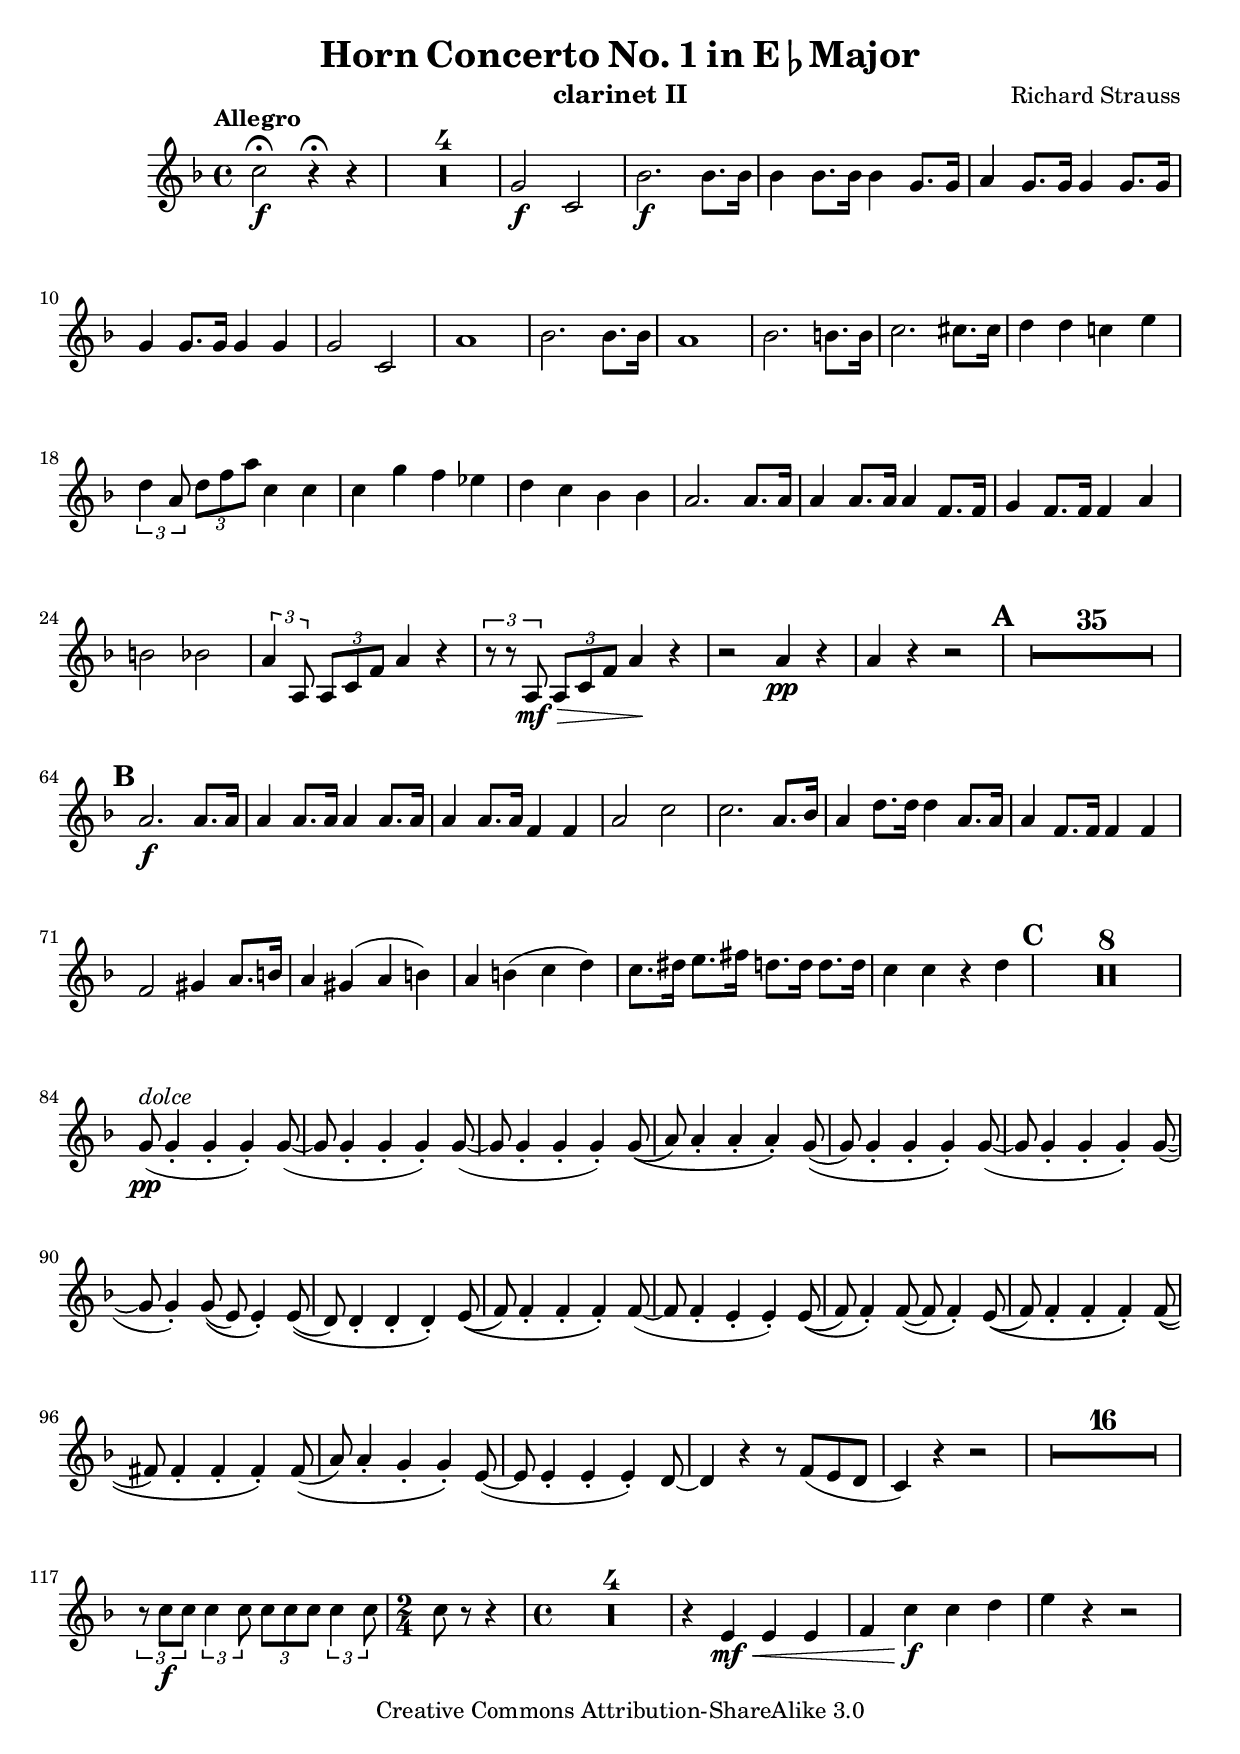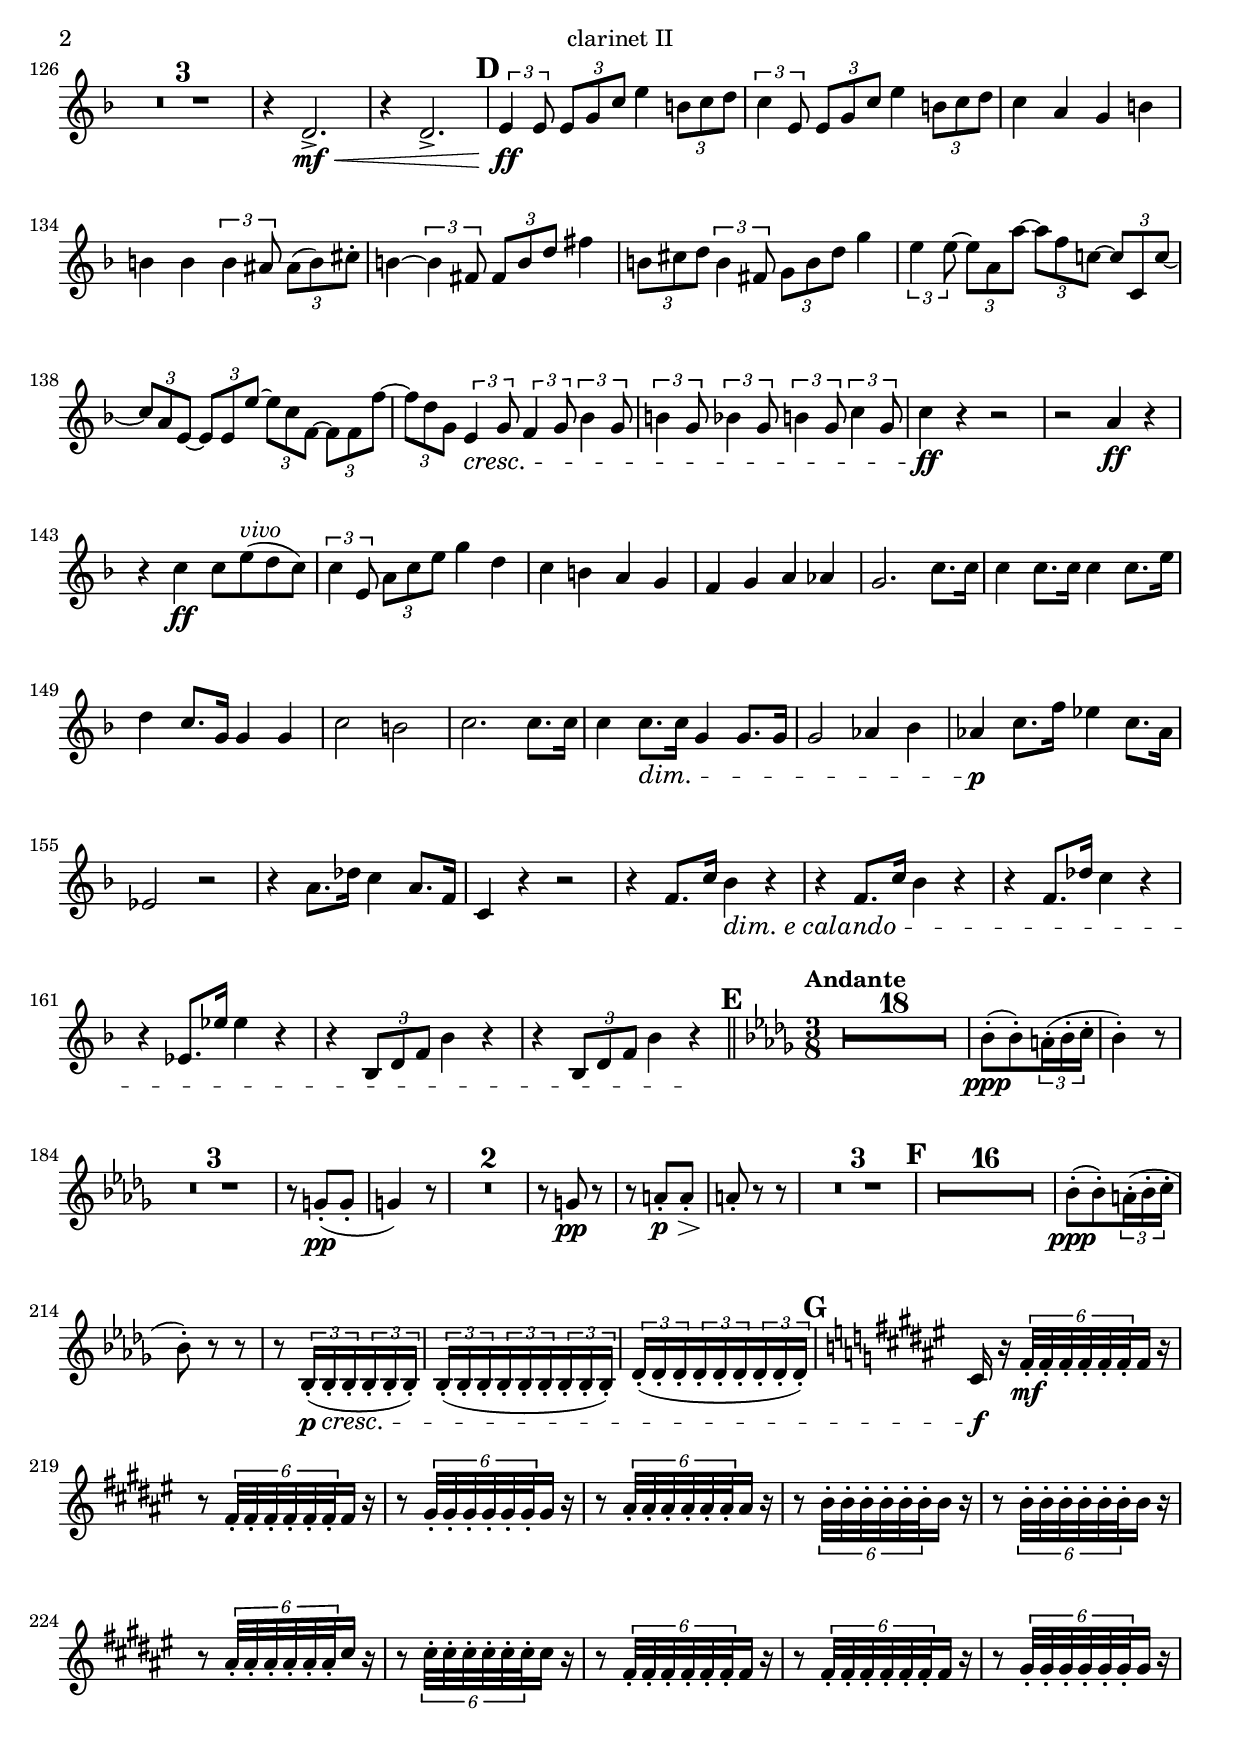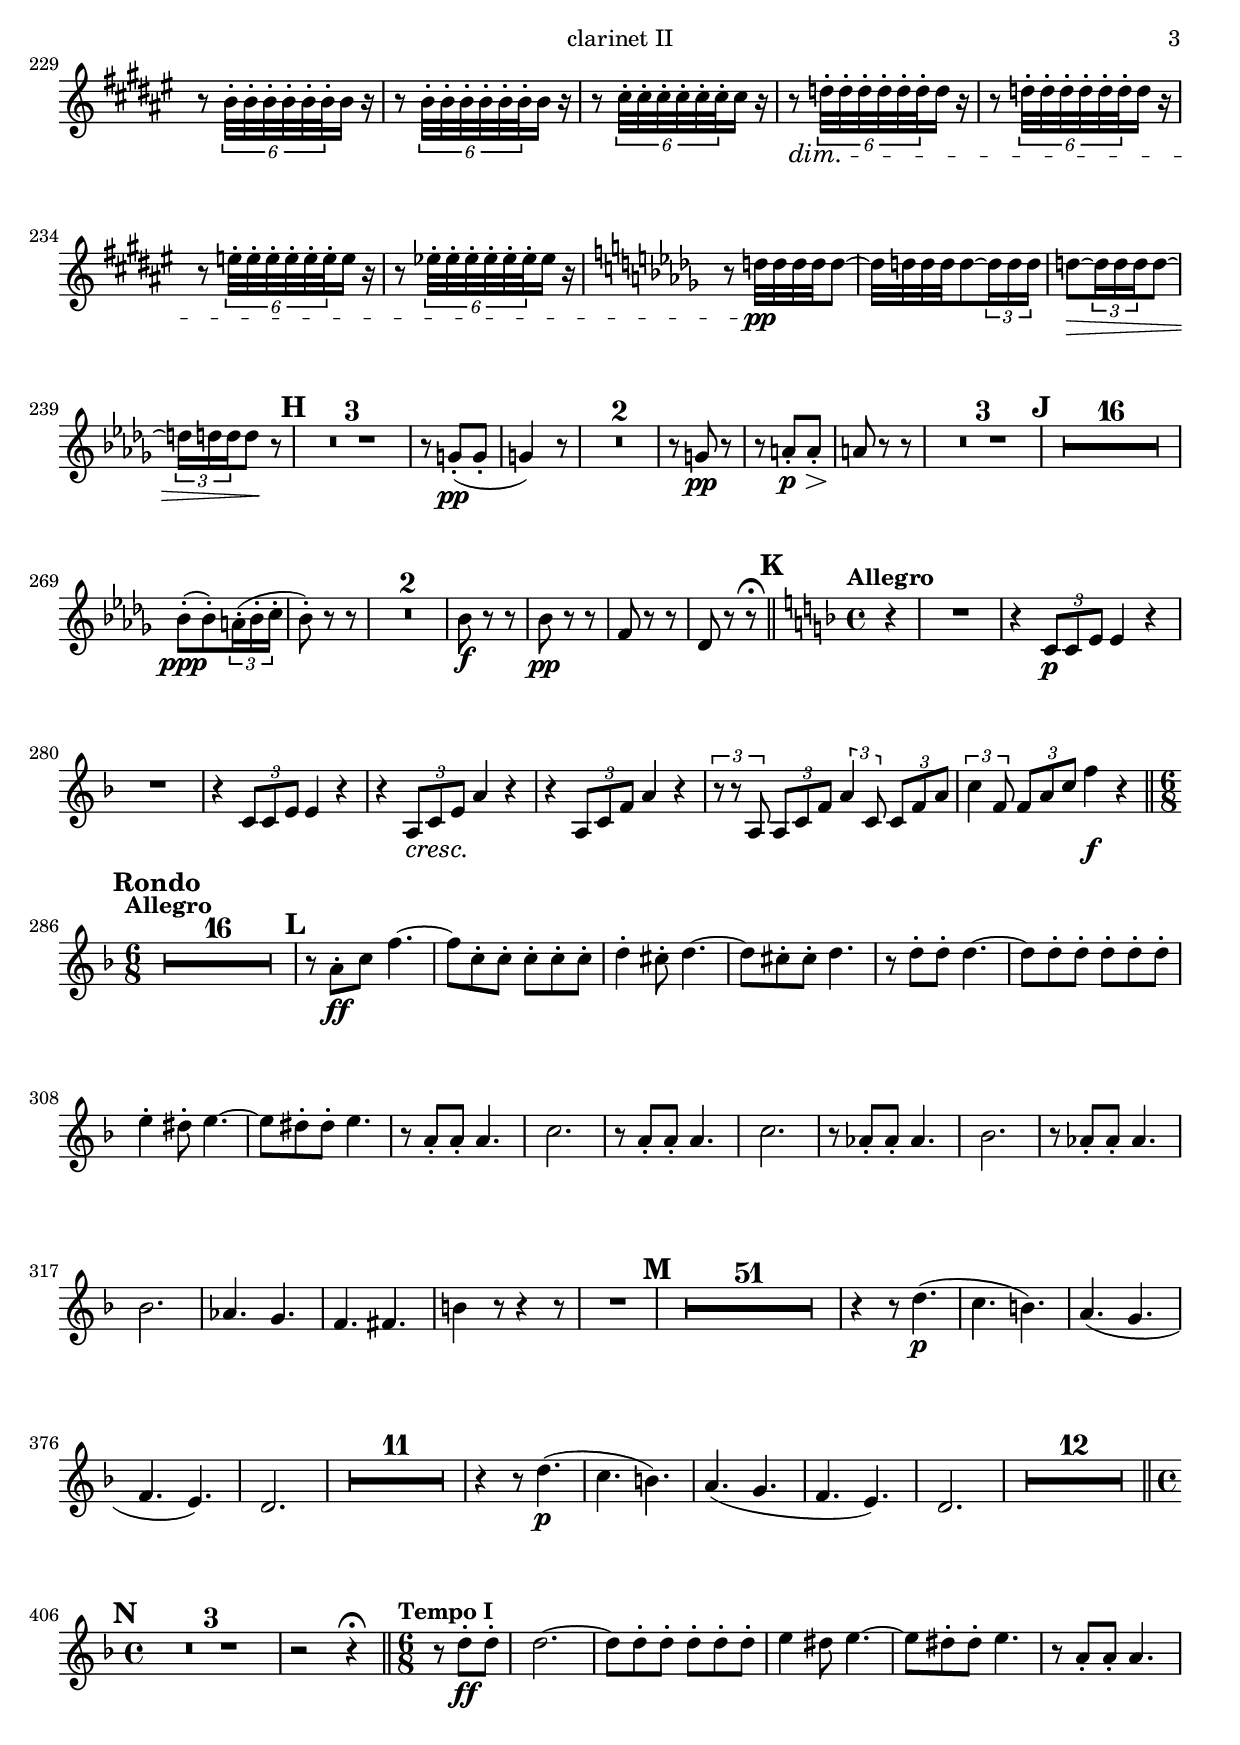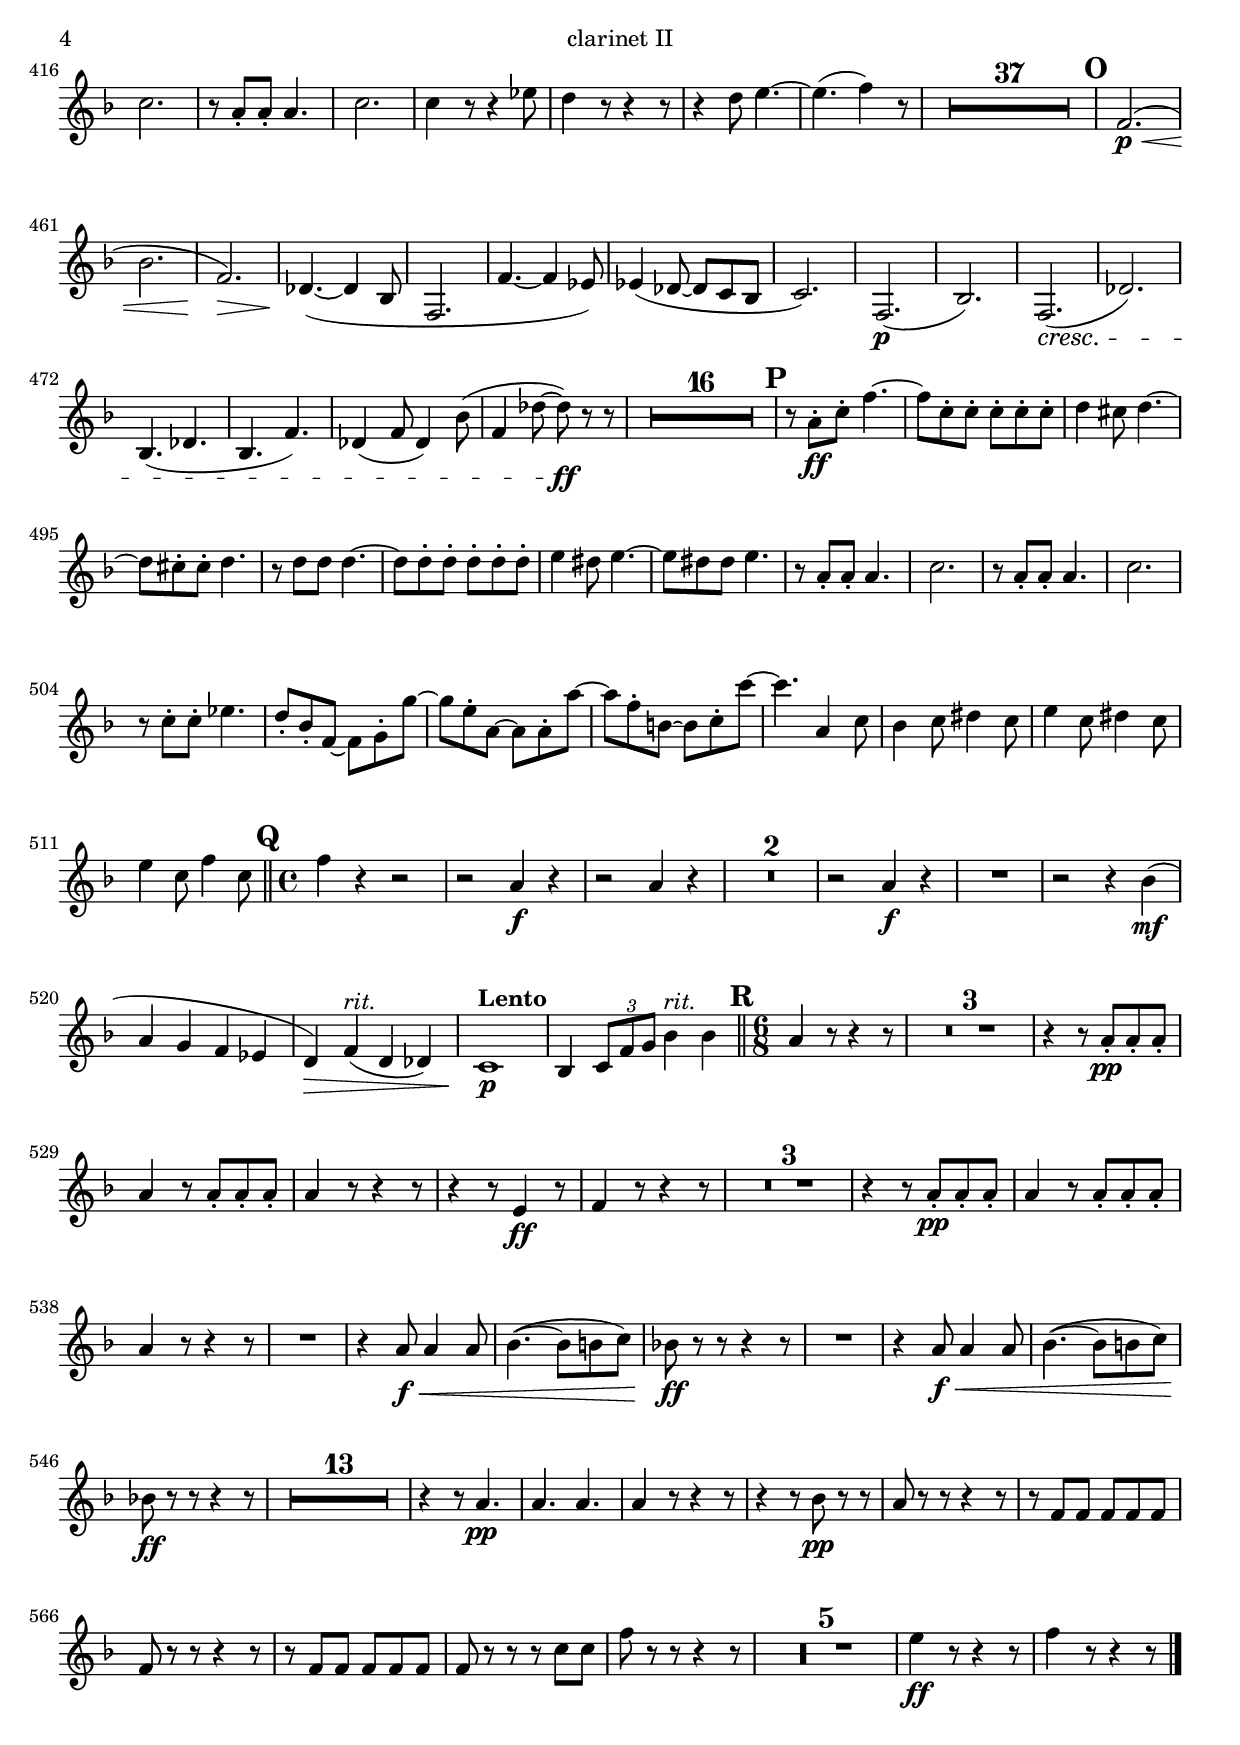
\version "2.13.22"

\version "2.13.33"

\include "defs.ily"

clarinetTwoMvtI = \relative c''
{
  \transposition bes
  \key f \major
  c2\f\fermata r4\fermata r |
  R1*4 |
  g2\f c, |
  bes'2.\f bes8. bes16 |
  bes4 bes8. bes16 bes4 g8. g16
  a4 g8. g16 g4 g8. g16
  g4 g8. g16 g4 g |
  g2 c, |
  a'1 |
  bes2. bes8. bes16 |
  a1 |
  bes2. b8. b16 |
  c2. cis8. cis16 |
  d4 d c e |
  \times 2/3 {d4 a8} \times 2/3 {d8 f a} c,4 c |
  c g' f ees |
  d c bes bes |
  a2. a8. a16 |
  a4 a8. a16 a4 f8. f16 |
  g4 f8. f16 f4 a |
  b2 bes |
  \times 2/3 {a4 a,8} \times 2/3 {a8 c f} a4 r |
  \times 2/3 {r8 r a,\mf\>} \times 2/3 {a8 c f} a4\! r |
  r2 a4\pp r |
  a4 r r2 |

  %A
  R1*35 |

  %B
  a2.\f a8. a16 |
  a4 a8. a16 a4 a8. a16 |
  a4 a8. a16 f4 f |
  a2 c |
  c2. a8. bes16 |
  a4 d8. d16 d4 a8. a16 |
  a4 f8. f16 f4 f |
  f2 gis4 a8. b16 |
  a4 gis( a b) |
  a b( c d) |
  c8. dis16 e8. fis16 d8. d16 d8. d16 |
  c4 c r d |

  %C
  R1*8 |
  g,8(\pp^\dolce g4-. g-. g-.) g8~( |
  g8 g4-. g-. g-.) g8~( |
  g8 g4-. g-. g-.) g8(\( |
  a8) a4-. a-. a-.\) g8(\( |
  g) g4-. g-. g-.\) g8~( |
  g g4-. g-. g-.) g8~( |
  g g4-.) g8(\( e) e4-.\) e8(\( |
  d) d4-. d-. d-.\) e8(\( |
  f) f4-. f-. f-.\) f8~( |
  f f4-. e-. e-.) e8(\( |
  f) f4-.\) f8~( f8 f4-.) e8(\( |
  f) f4-. f-. f-.\) f8(\( |
  fis) fis4-. fis-. fis-.\) fis8(\( |
  a) a4-. g-. g-.\) e8~( |
  e8 e4-. e-. e-.) d8~ |
  d4 r4 r8 f8( e d |
  c4) r r2 |
  R1*16 |
  \times 2/3 {r8 c'\f c} \times 2/3 {c4 c8} \times 2/3 {c8 c c} \times 2/3 {c4 c8} |

  %2/4
  c8 r r4 |

  %4/4
  R1*4 |
  r4 e,\mf\< e e |
  f c'\f c d |
  e r r2 |
  R1*3 |
  r4 d,2.->\mf\< |
  r4 d2.-> |

  %D
  \times 2/3 {e4\ff e8} \times 2/3 {e8 g c} e4 \times 2/3 {b8 c d} |
  \times 2/3 {c4 e,8} \times 2/3 {e8 g c} e4 \times 2/3 {b8 c d} |
  c4 a g b |
  b b \times 2/3 {b4 ais8} \times 2/3 {ais8( b) cis-.} |
  b4~ \times 2/3 {b4 fis8} \times 2/3 {fis b d} fis4 |
  \times 2/3 {b,8 cis d} \times 2/3 {b4 fis8} \times 2/3 {g8 b d} g4 |
  \times 2/3 {e4 e8~} \times 2/3 {e a, a'~} \times 2/3 {a f c~} \times 2/3 {c c, c'~} |
  \times 2/3 {c a e~} \times 2/3 {e e e'~} \times 2/3 {e c f,~} \times 2/3 {f f f'~} |
  \times 2/3 {f d g,} \times 2/3 {e4\cresc g8} \times 2/3 {f4 g8} \times 2/3 {bes4 g8} | %EDIT: cresc added
  \times 2/3 {b4 g8} \times 2/3 {bes4 g8} \times 2/3 {b4 g8} \times 2/3 {c4 g8} |
  c4\ff r r2 |
  r2 a4\ff r |
  r c\ff c8 e(^\vivo d c) |
  \times 2/3 {c4 e,8} \times 2/3 {a c e} g4 d |
  c b a g |
  f g a aes |
  g2. c8. c16 |
  c4 c8. c16 c4 c8. e16 |
  d4 c8. g16 g4 g |
  c2 b |
  c2. c8. c16 |
  c4 c8.\dim c16 g4 g8. g16 |
  g2 aes4 bes |
  aes\p c8. f16 ees4 c8. aes16 |
  ees2 r |
  r4 a8. des16 c4 a8. f16 |
  c4 r r2 |
  r4 f8. c'16 bes4\dimECalando r |
  r f8. c'16 bes4 r |
  r f8. des'16 c4 r |
  r ees,8. ees'16 ees4 r |
  r \times 2/3 {bes,8 d f} bes4 r |
  r \times 2/3 {bes,8 d f} bes4 r\! |
}

clarinetTwoMvtII = \relative c''
{
  %E
  \key bes \minor
  R4.*18 |
  bes8-.(\ppp bes-.) \times 2/3 {a16-.( bes-. c-.} |
  bes4-.) r8 |
  R4.*3 |
  r8 g8-.(\pp g-. |
  g4) r8 |
  R4.*2 |
  r8 g\pp r |
  r a-.\p\> a-. |
  a-.\! r r |
  R4.*3 |

  %F
  R4.*16 |
  bes8-.(\ppp bes-.) \times 2/3 {a16-.( bes-. c-.} |
  bes8-.) r r |
  r8 \times 2/3 {bes,16-.(\p\cresc bes-. bes-.} \times 2/3 {bes16-. bes-. bes-.)} |
  \times 2/3 {bes16-.( bes-. bes-.} \times 2/3 {bes16-. bes-. bes-.} \times 2/3 {bes16-. bes-. bes-.)} |
  \times 2/3 {des16-.( des-. des-.} \times 2/3 {des16-. des-. des-.} \times 2/3 {des16-. des-. des-.)} |

  %G
  \key fis \major
  cis16\f r \times 4/6 {fis32-.\mf fis-. fis-. fis-. fis-. fis-.} fis16 r |
  r8 \times 4/6 {\repeat unfold 6 fis32-.} fis16 r |
  r8 \times 4/6 {\repeat unfold 6 gis32-.} gis16 r |
  r8 \times 4/6 {\repeat unfold 6 ais32-.} ais16 r |
  r8 \times 4/6 {\repeat unfold 6 b32-.} b16 r |
  r8 \times 4/6 {\repeat unfold 6 b32-.} b16 r |
  r8 \times 4/6 {\repeat unfold 6 ais32-.} cis16 r |
  r8 \times 4/6 {\repeat unfold 6 cis32-.} cis16 r |
  r8 \times 4/6 {\repeat unfold 6 fis,32-.} fis16 r |
  r8 \times 4/6 {\repeat unfold 6 fis32-.} fis16 r |
  r8 \times 4/6 {\repeat unfold 6 gis32-.} gis16 r |
  r8 \times 4/6 {\repeat unfold 6 b32-.} b16 r |
  r8 \times 4/6 {\repeat unfold 6 b32-.} b16 r |
  r8 \times 4/6 {\repeat unfold 6 cis32-.} cis16 r |
  r8\dim \times 4/6 {\repeat unfold 6 d32-.} d16 r |
  r8 \times 4/6 {\repeat unfold 6 d32-.} d16 r |
  r8 \times 4/6 {\repeat unfold 6 e32-.} e16 r |
  r8 \times 4/6 {\repeat unfold 6 ees32-.} ees16 r |

  \key bes \minor
  r8 d32\pp d d d d8~ |
  d32 d d d d8~ \times 2/3 {d16 d d} |
  d8~\> \times 2/3 {d16 d d} d8~ |
  \times 2/3 {d16 d d} d8\! r |

  %H
  R4.*3 |
  r8 g,8-.(\pp g8-. |
  g4) r8 |
  R4.*2 |
  r8 g\pp r |
  r a-.\p\> a-. |
  a\! r r |
  R4.*3 |

  %I
  R4.*16 |
  bes8-.(\ppp bes-.) \times 2/3 {a16-.( bes-. c-.} |
  bes8-.) r r |
  R4.*2 |
  bes8\f r r |
  bes\pp r r |
  f r r |
  des r r\fermata |
}

clarinetTwoMvtIII = \relative c'
{
  %K
  \key f \major
  r4 |
  R1 |
  r4 \times 2/3 {c8\p c e} e4 r |
  R1 |
  r4 \times 2/3 {c8 c e} e4 r |
  r4 \times 2/3 {a,8\justCresc c e} a4 r |
  r4 \times 2/3 {a,8 c f} a4 r |
  \times 2/3 {r8 r a,} \times 2/3 {a c f} \times 2/3 {a4 c,8} \times 2/3 {c f a} |
  \times 2/3 {c4 f,8} \times 2/3 {f a c} f4\f r |

  %6/8
  R2.*16 |

  %L
  r8 a,-.\ff c f4.~ |
  f8 c-. c-. c-. c-. c-. |
  d4-. cis8-. d4.~ |
  d8 cis8-. cis-. d4. |
  r8 d-. d-. d4.~ |
  d8 d-. d-. d-. d-. d-. |
  e4-. dis8-. e4.~ |
  e8 dis-. dis-. e4. |
  \repeat unfold 2
  {
    r8 a,8-. a-. a4. |
    c2. |
  }
  \repeat unfold 2
  {
    r8 aes-. aes-. aes4. |
    bes2. |
  }
  aes4. g |
  f fis |
  b4 r8 r4 r8 |
  R2. |

  %M
  R2.*51 |
  r4 r8 d4.(\p |
  c b) |
  a( g |
  f e) |
  d2. |
  R2.*11 |
  r4 r8 d'4.(\p |
  c b) |
  a( g |
  f e) |
  d2. |
  R2.*12 |

  %N
  %4/4
  R1*3 |
  r2 r4\fermata

  %6/8
  r8 d'-.\ff d-. |
  d2.~ |
  d8 d-. d-. d-. d-. d-. |
  e4 dis8 e4.~ |
  e8 dis-. dis-. e4. |
  \repeat unfold 2
  {
    r8 a,-. a-. a4. |
    c2. |
  }
  c4 r8 r4 ees8 |
  d4 r8 r4 r8 |
  r4 d8 e4.~ |
  e( f4) r8 |
  R2.*37 |

  %O
  f,2.(\p\< |
  bes |
  f)\> |
  des4.~(\! des4 bes8 |
  f2. |
  f'4.~ f4 ees8) |
  ees4( des8~ des c bes |
  c2.) |
  f,(\p |
  bes) |
  f(\cresc |
  des') |
  bes4.( des |
  bes f') |
  des4( f8 des4) bes'8( |
  f4 des'8~ des)\ff r r |
  R2.*16 |

  %P
  r8 a-.\ff c-. f4.~ |
  f8 c-. c-. c-. c-. c-. |
  d4 cis8 d4.~ |
  d8 cis-. cis-. d4. |
  r8 d d d4.~ |
  d8 d-. d-. d-. d-. d-. |
  e4 dis8 e4.~ |
  e8 dis dis e4. |
  \repeat unfold 2
  {
    r8 a,-. a-. a4. |
    c2. |
  }
  r8 c-. c-. ees4. |
  d8-. bes-. f~ f g-. g'~ |
  g e-. a,~ a a-. a'~ |
  a f-. b,~ b c-. c'~ |
  c4. a,4 c8 |
  bes4 c8 dis4 c8 |
  e4 c8 dis4 c8 |
  e4 c8 f4 c8 |

  %Q
  %4/4
  f4 r r2 |
  r2 a,4\f r |
  r2 a4 r |
  R1*2 |
  r2 a4\f r |
  R1 |
  r2 r4 bes(\mf |
  a g f ees |
  d)\> f(^\rit d des) |
  c1\p |
  bes4 \times 2/3 {c8 f g} bes4^\rit bes |

  %R
  %6/8
  a4 r8 r4 r8 |
  R2.*3 |
  r4 r8 a8-.\pp a-. a-. |
  a4 r8 a8-. a-. a-. |
  a4 r8 r4 r8 |
  r4 r8 e4\ff r8 |
  f4 r8 r4 r8 |
  R2.*3 |
  r4 r8 a8-.\pp a-. a-. |
  a4 r8 a8-. a-. a-. |
  a4 r8 r4 r8 |
  \repeat unfold 2
  {
    R2. |
    r4 a8\f\< a4 a8 |
    bes4.~( bes8 b c) |
    bes\ff r r r4 r8 |
  }
  R2.*13 |
  r4 r8 a4.\pp |
  a a |
  a4 r8 r4 r8 |
  r4 r8 bes\pp r r |
  a r r r4 r8 |
  r8 f f f f f |
  f r r r4 r8 |
  r8 f f f f f |
  f r r r c' c |
  f r r r4 r8 |
  R2.*5 |
  e4\ff r8 r4 r8 |
  f4 r8 r4 r8 |
}

clarinetTwo = {\clarinetTwoMvtI \clarinetTwoMvtII \clarinetTwoMvtIII}


instrument = "clarinet II"
notes = \clarinetTwo

\include "part.ily"
